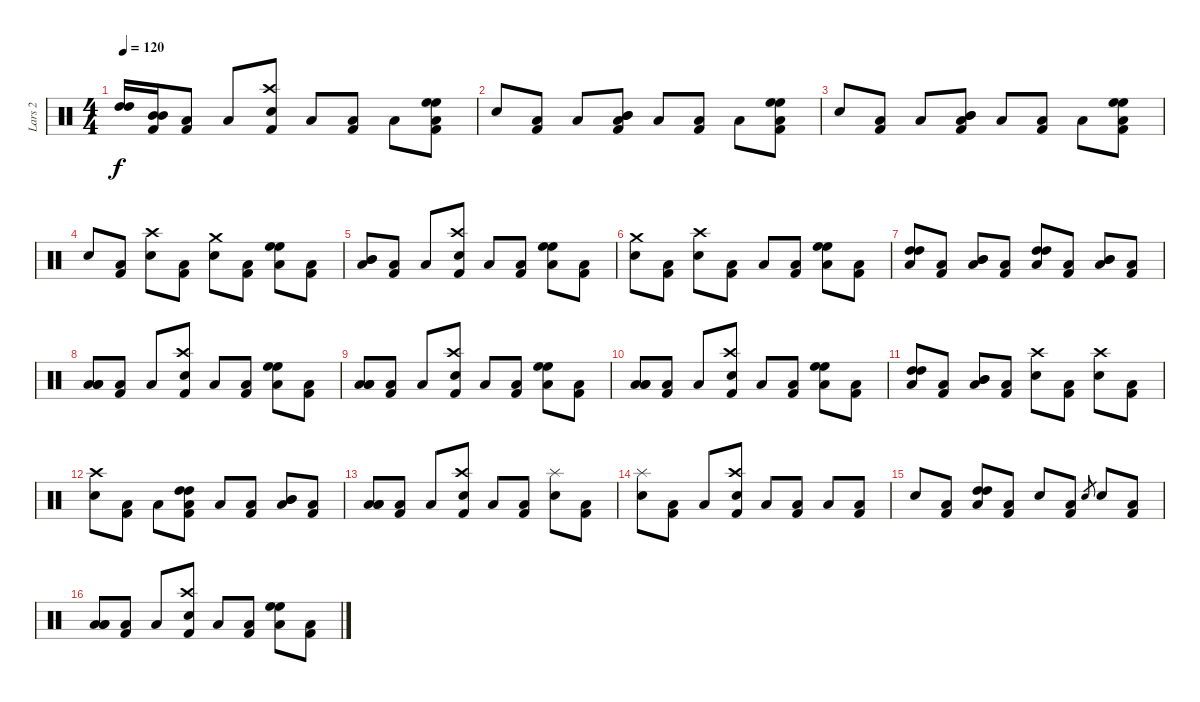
\track ("Lars 2" "Lars 2") {instrument percussion}
\staff {score}
\articulation defaults
\ts (4 4)
\tempo 120
\clef neutral
\ks c
("High Tom (hit)" "High Tom (hit)").16{dy f} ("Mid Tom (hit)" "Mid Tom (hit)" "Kick (hit) 2").16 ("Low Floor Tom (hit)" "Kick (hit) 2").8 "Low Floor Tom (hit)".8 ("Crash high (hit)" "Electric Snare (hit)" "Kick (hit) 2").8 "Low Floor Tom (hit)".8 ("Low Floor Tom (hit)" "Kick (hit) 2").8 "Low Floor Tom (hit)".8 ("High Floor Tom (hit)" "Low Floor Tom (hit)" "High Floor Tom (hit)" "Kick (hit) 2").8 |
"Electric Snare (hit)".8 ("Low Floor Tom (hit)" "Kick (hit) 2").8 "Low Floor Tom (hit)".8 ("Mid Tom (hit)" "Low Floor Tom (hit)" "Mid Tom (hit)" "Kick (hit) 2").8 "Low Floor Tom (hit)".8 ("Low Floor Tom (hit)" "Kick (hit) 2").8 "Low Floor Tom (hit)".8 ("High Floor Tom (hit)" "Low Floor Tom (hit)" "High Floor Tom (hit)" "Kick (hit) 2").8 |
"Electric Snare (hit)".8 ("Low Floor Tom (hit)" "Kick (hit) 2").8 "Low Floor Tom (hit)".8 ("Mid Tom (hit)" "Low Floor Tom (hit)" "Mid Tom (hit)" "Kick (hit) 2").8 "Low Floor Tom (hit)".8 ("Low Floor Tom (hit)" "Kick (hit) 2").8 "Low Floor Tom (hit)".8 ("High Floor Tom (hit)" "Low Floor Tom (hit)" "High Floor Tom (hit)" "Kick (hit) 2").8 |
"Electric Snare (hit)".8{volume 14} ("Low Floor Tom (hit)" "Kick (hit) 2").8 ("Crash high (hit)" "Electric Snare (hit)").8 ("Low Floor Tom (hit)" "Kick (hit) 2").8 ("Crash medium (hit)" "Electric Snare (hit)").8 ("Low Floor Tom (hit)" "Kick (hit) 2").8 ("High Floor Tom (hit)" "Low Floor Tom (hit)" "High Floor Tom (hit)").8 ("Low Floor Tom (hit)" "Kick (hit) 2").8 |
("Mid Tom (hit)" "Low Floor Tom (hit)" "Mid Tom (hit)").8 ("Low Floor Tom (hit)" "Kick (hit) 2").8 "Low Floor Tom (hit)".8 ("Crash high (hit)" "Electric Snare (hit)" "Kick (hit) 2").8 "Low Floor Tom (hit)".8 ("Low Floor Tom (hit)" "Kick (hit) 2").8 ("High Floor Tom (hit)" "Low Floor Tom (hit)" "High Floor Tom (hit)").8 ("Low Floor Tom (hit)" "Kick (hit) 2").8 |
("Crash medium (hit)" "Electric Snare (hit)").8 ("Low Floor Tom (hit)" "Kick (hit) 2").8 ("Crash high (hit)" "Electric Snare (hit)").8 ("Low Floor Tom (hit)" "Kick (hit) 2").8 "Low Floor Tom (hit)".8 ("Low Floor Tom (hit)" "Kick (hit) 2").8 ("High Floor Tom (hit)" "Low Floor Tom (hit)" "High Floor Tom (hit)").8 ("Low Floor Tom (hit)" "Kick (hit) 2").8 |
("High Tom (hit)" "Low Floor Tom (hit)" "High Tom (hit)").8 ("Low Floor Tom (hit)" "Kick (hit) 2").8 ("Mid Tom (hit)" "Low Floor Tom (hit)" "Mid Tom (hit)").8 ("Low Floor Tom (hit)" "Kick (hit) 2").8 ("High Tom (hit)" "Low Floor Tom (hit)" "High Tom (hit)").8 ("Low Floor Tom (hit)" "Kick (hit) 2").8 ("Mid Tom (hit)" "Low Floor Tom (hit)" "Mid Tom (hit)").8 ("Low Floor Tom (hit)" "Kick (hit) 2").8 |
("Low Tom (hit)" "Low Floor Tom (hit)" "Low Tom (hit)").8 ("Low Floor Tom (hit)" "Kick (hit) 2").8 "Low Floor Tom (hit)".8 ("Crash high (hit)" "Electric Snare (hit)" "Kick (hit) 2").8 "Low Floor Tom (hit)".8 ("Low Floor Tom (hit)" "Kick (hit) 2").8 ("High Floor Tom (hit)" "Low Floor Tom (hit)" "High Floor Tom (hit)").8 ("Low Floor Tom (hit)" "Kick (hit) 2").8 |
("Low Tom (hit)" "Low Floor Tom (hit)" "Low Tom (hit)").8{volume 12} ("Low Floor Tom (hit)" "Kick (hit) 2").8 "Low Floor Tom (hit)".8 ("Crash high (hit)" "Electric Snare (hit)" "Kick (hit) 2").8 "Low Floor Tom (hit)".8 ("Low Floor Tom (hit)" "Kick (hit) 2").8 ("High Floor Tom (hit)" "Low Floor Tom (hit)" "High Floor Tom (hit)").8 ("Low Floor Tom (hit)" "Kick (hit) 2").8 |
("Low Tom (hit)" "Low Floor Tom (hit)" "Low Tom (hit)").8{volume 10} ("Low Floor Tom (hit)" "Kick (hit) 2").8 "Low Floor Tom (hit)".8 ("Crash high (hit)" "Electric Snare (hit)" "Kick (hit) 2").8 "Low Floor Tom (hit)".8 ("Low Floor Tom (hit)" "Kick (hit) 2").8 ("High Floor Tom (hit)" "Low Floor Tom (hit)" "High Floor Tom (hit)").8 ("Low Floor Tom (hit)" "Kick (hit) 2").8 |
("High Tom (hit)" "Low Floor Tom (hit)" "High Tom (hit)").8{volume 8} ("Low Floor Tom (hit)" "Kick (hit) 2").8 ("Mid Tom (hit)" "Low Floor Tom (hit)" "Mid Tom (hit)").8 ("Low Floor Tom (hit)" "Kick (hit) 2").8 ("Crash high (hit)" "Electric Snare (hit)").8 ("Low Floor Tom (hit)" "Kick (hit) 2").8 ("Crash high (hit)" "Electric Snare (hit)").8 ("Low Floor Tom (hit)" "Kick (hit) 2").8 |
("Crash high (hit)" "Electric Snare (hit)").8{volume 6} ("Low Floor Tom (hit)" "Kick (hit) 2").8 "Low Floor Tom (hit)".8 ("High Tom (hit)" "Low Floor Tom (hit)" "High Tom (hit)" "Kick (hit) 2").8 "Low Floor Tom (hit)".8 ("Low Floor Tom (hit)" "Kick (hit) 2").8 ("Mid Tom (hit)" "Low Floor Tom (hit)" "Mid Tom (hit)").8 ("Low Floor Tom (hit)" "Kick (hit) 2").8 |
("Low Tom (hit)" "Low Floor Tom (hit)" "Low Tom (hit)").8{volume 5} ("Low Floor Tom (hit)" "Kick (hit) 2").8 "Low Floor Tom (hit)".8 ("Crash high (hit)" "Electric Snare (hit)" "Kick (hit) 2").8 "Low Floor Tom (hit)".8 ("Low Floor Tom (hit)" "Kick (hit) 2").8 ("Splash (hit)" "Electric Snare (hit)").8 ("Low Floor Tom (hit)" "Kick (hit) 2").8 |
("Splash (hit)" "Electric Snare (hit)").8 ("Low Floor Tom (hit)" "Kick (hit) 2").8 "Low Floor Tom (hit)".8 ("Crash high (hit)" "Electric Snare (hit)" "Kick (hit) 2").8 "Low Floor Tom (hit)".8 ("Low Floor Tom (hit)" "Kick (hit) 2").8 "Low Floor Tom (hit)".8 ("Low Floor Tom (hit)" "Kick (hit) 2").8 |
"Electric Snare (hit)".8 ("Low Floor Tom (hit)" "Kick (hit) 2").8 ("High Tom (hit)" "Low Floor Tom (hit)" "High Tom (hit)").8 ("Low Floor Tom (hit)" "Kick (hit) 2").8 "Electric Snare (hit)".8 ("Low Floor Tom (hit)" "Kick (hit) 2").8 "Electric Snare (hit)".8{gr} "Electric Snare (hit)".8 ("Low Floor Tom (hit)" "Kick (hit) 2").8 |
("Low Tom (hit)" "Low Floor Tom (hit)" "Low Tom (hit)").8 ("Low Floor Tom (hit)" "Kick (hit) 2").8 "Low Floor Tom (hit)".8 ("Crash high (hit)" "Electric Snare (hit)" "Kick (hit) 2").8 "Low Floor Tom (hit)".8 ("Low Floor Tom (hit)" "Kick (hit) 2").8 ("High Floor Tom (hit)" "Low Floor Tom (hit)" "High Floor Tom (hit)").8 ("Low Floor Tom (hit)" "Kick (hit) 2").8
